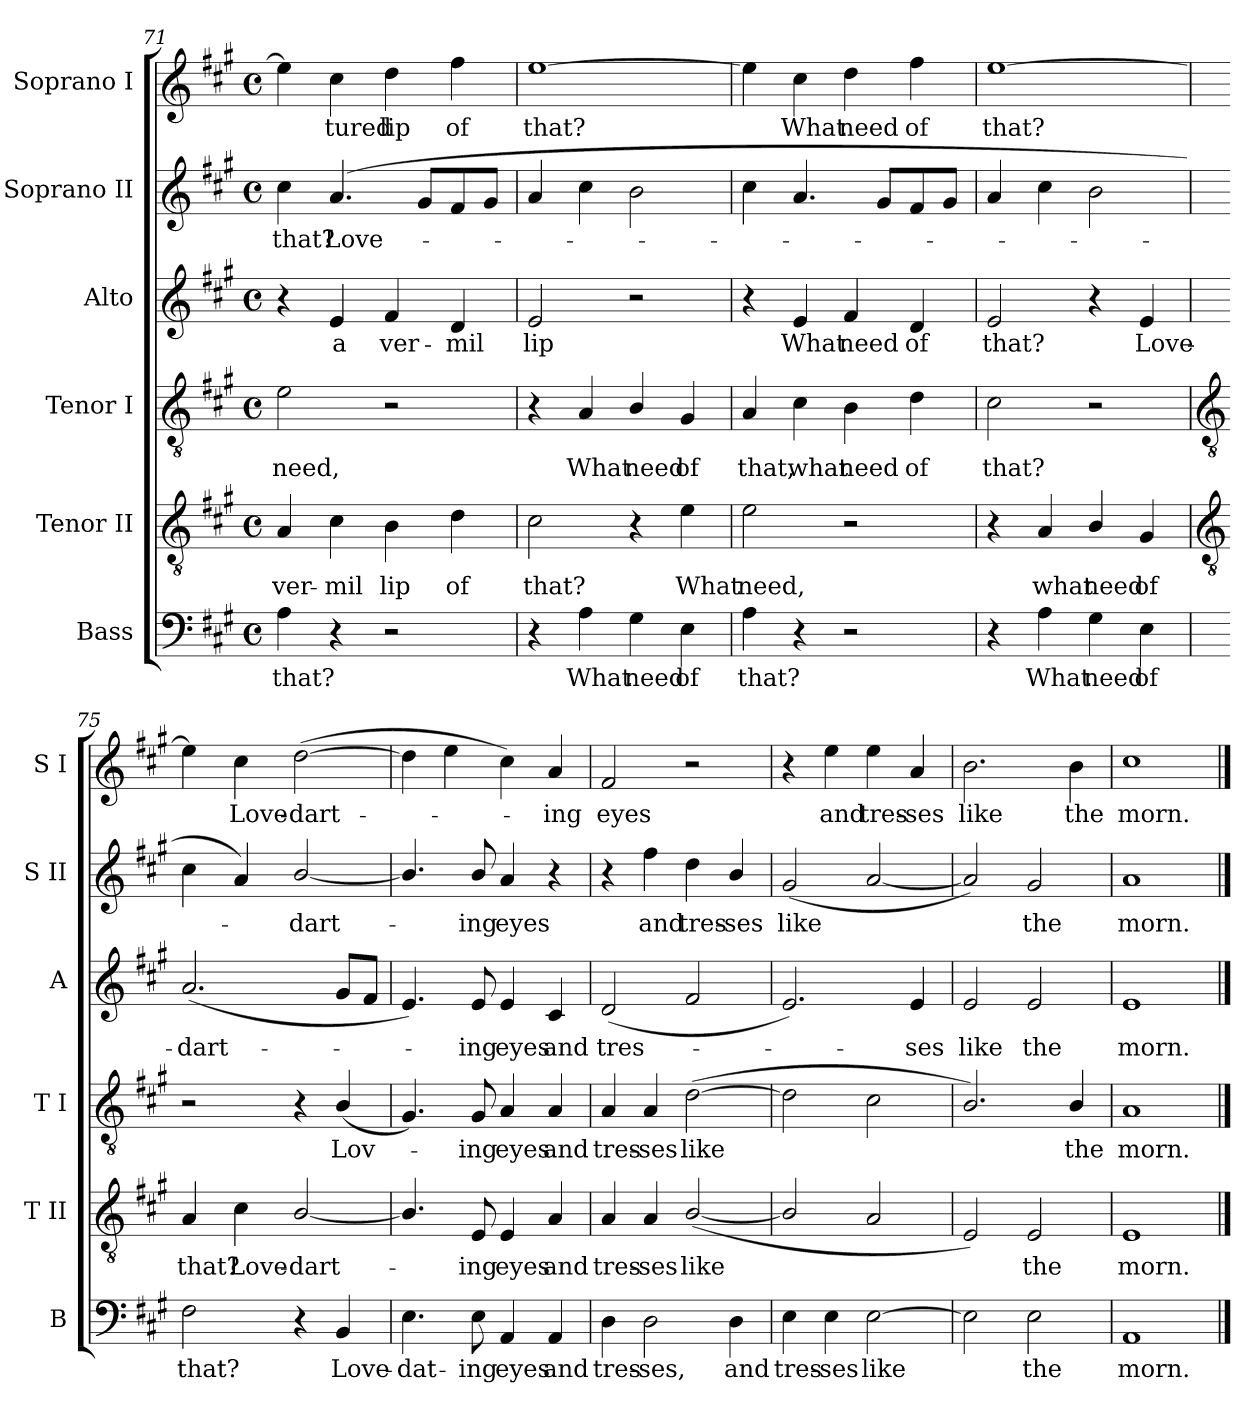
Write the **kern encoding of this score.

**kern	**text	**kern	**text	**kern	**text	**kern	**text	**kern	**text	**kern	**text
*part6	*part6	*part5	*part5	*part4	*part4	*part3	*part3	*part2	*part2	*part1	*part1
*staff6	*staff6	*staff5	*staff5	*staff4	*staff4	*staff3	*staff3	*staff2	*staff2	*staff1	*staff1
*I"Bass	*	*I"Tenor II	*	*I"Tenor I	*	*I"Alto	*	*I"Soprano II	*	*I"Soprano I	*
*I'B	*	*I'T II	*	*I'T I	*	*I'A	*	*I'S II	*	*I'S I	*
!!LO:LB:g=z
*clefF4	*	*clefGv2	*	*clefGv2	*	*clefG2	*	*clefG2	*	*clefG2	*
*k[f#c#g#]	*	*k[f#c#g#]	*	*k[f#c#g#]	*	*k[f#c#g#]	*	*k[f#c#g#]	*	*k[f#c#g#]	*
*A:	*	*A:	*	*A:	*	*A:	*	*A:	*	*A:	*
*M4/4	*	*M4/4	*	*M4/4	*	*M4/4	*	*M4/4	*	*M4/4	*
*met(c)	*	*met(c)	*	*met(c)	*	*met(c)	*	*met(c)	*	*met(c)	*
=71	=71	=71	=71	=71	=71	=71	=71	=71	=71	=71	=71
!	!LO:LY:b	!	!LO:LY:b	!	!LO:LY:b	!	!	!	!LO:LY:b	!	!
4A	that?	4A	ver-	2e	need,	4r	.	4cc#	that?	4ee]	.
!	!	!	!LO:LY:b	!	!	!	!LO:LY:b	!	!LO:LY:b	!	!LO:LY:b
4r	.	4c#	-mil	.	.	4e	a	(<4.a	Love-	4cc#	tured
!	!	!	!LO:LY:b	!	!	!	!LO:LY:b	!	!	!	!LO:LY:b
2r	.	4B	lip	2r	.	4f#	ver-	.	.	4dd	lip
.	.	.	.	.	.	.	.	8g#L	.	.	.
!	!	!	!LO:LY:b	!	!	!	!LO:LY:b	!	!	!	!LO:LY:b
.	.	4d	of	.	.	4d	-mil	8f#	.	4ff#	of
.	.	.	.	.	.	.	.	8g#J	.	.	.
=72	=72	=72	=72	=72	=72	=72	=72	=72	=72	=72	=72
!	!	!	!LO:LY:b	!	!	!	!LO:LY:b	!	!	!	!LO:LY:b
4r	.	2c#	that?	4r	.	2e	lip	4a	.	[1ee	that?
!	!LO:LY:b	!	!	!	!LO:LY:b	!	!	!	!	!	!
4A	What	.	.	4A	What	.	.	4cc#	.	.	.
!	!LO:LY:b	!	!	!	!LO:LY:b	!	!	!	!	!	!
4G#	need	4r	.	4B/	need	2r	.	2b	.	.	.
!	!LO:LY:b	!	!LO:LY:b	!	!LO:LY:b	!	!	!	!	!	!
4E	of	4e	What	4G#	of	.	.	.	.	.	.
=73	=73	=73	=73	=73	=73	=73	=73	=73	=73	=73	=73
!	!LO:LY:b	!	!LO:LY:b	!	!LO:LY:b	!	!	!	!	!	!
4A	that?	2e	need,	4A	that,	4r	.	4cc#	.	4ee]	.
!	!	!	!	!	!LO:LY:b	!	!LO:LY:b	!	!	!	!LO:LY:b
4r	.	.	.	4c#	what	4e	What	4.a	.	4cc#	What
!	!	!	!	!	!LO:LY:b	!	!LO:LY:b	!	!	!	!LO:LY:b
2r	.	2r	.	4B	need	4f#	need	.	.	4dd	need
.	.	.	.	.	.	.	.	8g#L	.	.	.
!	!	!	!	!	!LO:LY:b	!	!LO:LY:b	!	!	!	!LO:LY:b
.	.	.	.	4d	of	4d	of	8f#	.	4ff#	of
.	.	.	.	.	.	.	.	8g#J	.	.	.
=74	=74	=74	=74	=74	=74	=74	=74	=74	=74	=74	=74
!	!	!	!	!	!LO:LY:b	!	!LO:LY:b	!	!	!	!LO:LY:b
4r	.	4r	.	2c#	that?	2e	that?	4a	.	[1ee	that?
!	!LO:LY:b	!	!LO:LY:b	!	!	!	!	!	!	!	!
4A	What	4A	what	.	.	.	.	4cc#	.	.	.
!	!LO:LY:b	!	!LO:LY:b	!	!	!	!	!	!	!	!
4G#	need	4B/	need	2r	.	4r	.	2b	.	.	.
!	!LO:LY:b	!	!LO:LY:b	!	!	!	!LO:LY:b	!	!	!	!
4E	of	4G#	of	.	.	4e	Love-	.	.	.	.
!!LO:LB:g=z
=75	=75	=75	=75	=75	=75	=75	=75	=75	=75	=75	=75
*	*	*clefGv2	*	*clefGv2	*	*	*	*	*	*	*
!	!LO:LY:b	!	!LO:LY:b	!	!	!	!LO:LY:b	!	!	!	!
2F#	that?	4A	that?	2r	.	(<2.a	-dart-	4cc#	.	4ee]	.
!	!	!	!LO:LY:b	!	!	!	!	!	!	!	!LO:LY:b
.	.	4c#	Love-	.	.	.	.	4a)	.	4cc#	Love-
!	!	!	!LO:LY:b	!	!	!	!	!	!LO:LY:b	!	!LO:LY:b
4r	.	[2B/	-dart-	4r	.	.	.	[2b/	dart-	(>[2dd	-dart-
!	!LO:LY:b	!	!	!	!LO:LY:b	!	!	!	!	!	!
4BB	Love-	.	.	(<4B/	Lov-	8g#L	.	.	.	.	.
.	.	.	.	.	.	8f#J	.	.	.	.	.
=76	=76	=76	=76	=76	=76	=76	=76	=76	=76	=76	=76
!	!LO:LY:b	!	!	!	!	!	!	!	!	!	!
4.E	-dat-	4.B/]	.	4.G#)	.	4.e)	.	4.b/]	.	4dd]	.
.	.	.	.	.	.	.	.	.	.	4ee	.
!	!LO:LY:b	!	!LO:LY:b	!	!LO:LY:b	!	!LO:LY:b	!	!LO:LY:b	!	!
8E	-ing	8E	ing	8G#	ing	8e	ing	8b/	ing	.	.
!	!LO:LY:b	!	!LO:LY:b	!	!LO:LY:b	!	!LO:LY:b	!	!LO:LY:b	!	!
4AA	eyes	4E	eyes	4A	eyes	4e	eyes	4a	eyes	4cc#)	.
!	!LO:LY:b	!	!LO:LY:b	!	!LO:LY:b	!	!LO:LY:b	!	!	!	!LO:LY:b
4AA	and	4A	and	4A	and	4c#	and	4r	.	4a	ing
=77	=77	=77	=77	=77	=77	=77	=77	=77	=77	=77	=77
!	!LO:LY:b	!	!LO:LY:b	!	!LO:LY:b	!	!LO:LY:b	!	!	!	!LO:LY:b
4D	tres-	4A	tres-	4A	tres-	(<2d	tres-	4r	.	2f#	eyes
!	!LO:LY:b	!	!LO:LY:b	!	!LO:LY:b	!	!	!	!LO:LY:b	!	!
2D	-ses,	4A	-ses	4A	-ses	.	.	4ff#	and	.	.
!	!	!	!LO:LY:b	!	!LO:LY:b	!	!	!	!LO:LY:b	!	!
.	.	(<[2B/	like	(>[2d	like	2f#	.	4dd	tres-	2r	.
!	!LO:LY:b	!	!	!	!	!	!	!	!LO:LY:b	!	!
4D	and	.	.	.	.	.	.	4b/	-ses	.	.
=78	=78	=78	=78	=78	=78	=78	=78	=78	=78	=78	=78
!	!LO:LY:b	!	!	!	!	!	!	!	!LO:LY:b	!	!
4E	tres-	2B/]	.	2d]	.	2.e)	.	(<2g#	like	4r	.
!	!LO:LY:b	!	!	!	!	!	!	!	!	!	!LO:LY:b
4E	-ses	.	.	.	.	.	.	.	.	4ee	and
!	!LO:LY:b	!	!	!	!	!	!	!	!	!	!LO:LY:b
[2E	like	2A	.	2c#	.	.	.	[2a	.	4ee	tres-
!	!	!	!	!	!	!	!LO:LY:b	!	!	!	!LO:LY:b
.	.	.	.	.	.	4e	ses	.	.	4a	-ses
=79	=79	=79	=79	=79	=79	=79	=79	=79	=79	=79	=79
!	!	!	!	!	!	!	!LO:LY:b	!	!	!	!LO:LY:b
2E]	.	2E)	.	2.B/)	.	2e	like	2a])	.	2.b	like
!	!LO:LY:b	!	!LO:LY:b	!	!	!	!LO:LY:b	!	!LO:LY:b	!	!
2E	the	2E	the	.	.	2e	the	2g#	the	.	.
!	!	!	!	!	!LO:LY:b	!	!	!	!	!	!LO:LY:b
.	.	.	.	4B/	the	.	.	.	.	4b	the
=80	=80	=80	=80	=80	=80	=80	=80	=80	=80	=80	=80
!	!LO:LY:b	!	!LO:LY:b	!	!LO:LY:b	!	!LO:LY:b	!	!LO:LY:b	!	!LO:LY:b
1AA	morn.	1E	morn.	1A	morn.	1e	morn.	1a	morn.	1cc#	morn.
==	==	==	==	==	==	==	==	==	==	==	==
*-	*-	*-	*-	*-	*-	*-	*-	*-	*-	*-	*-
